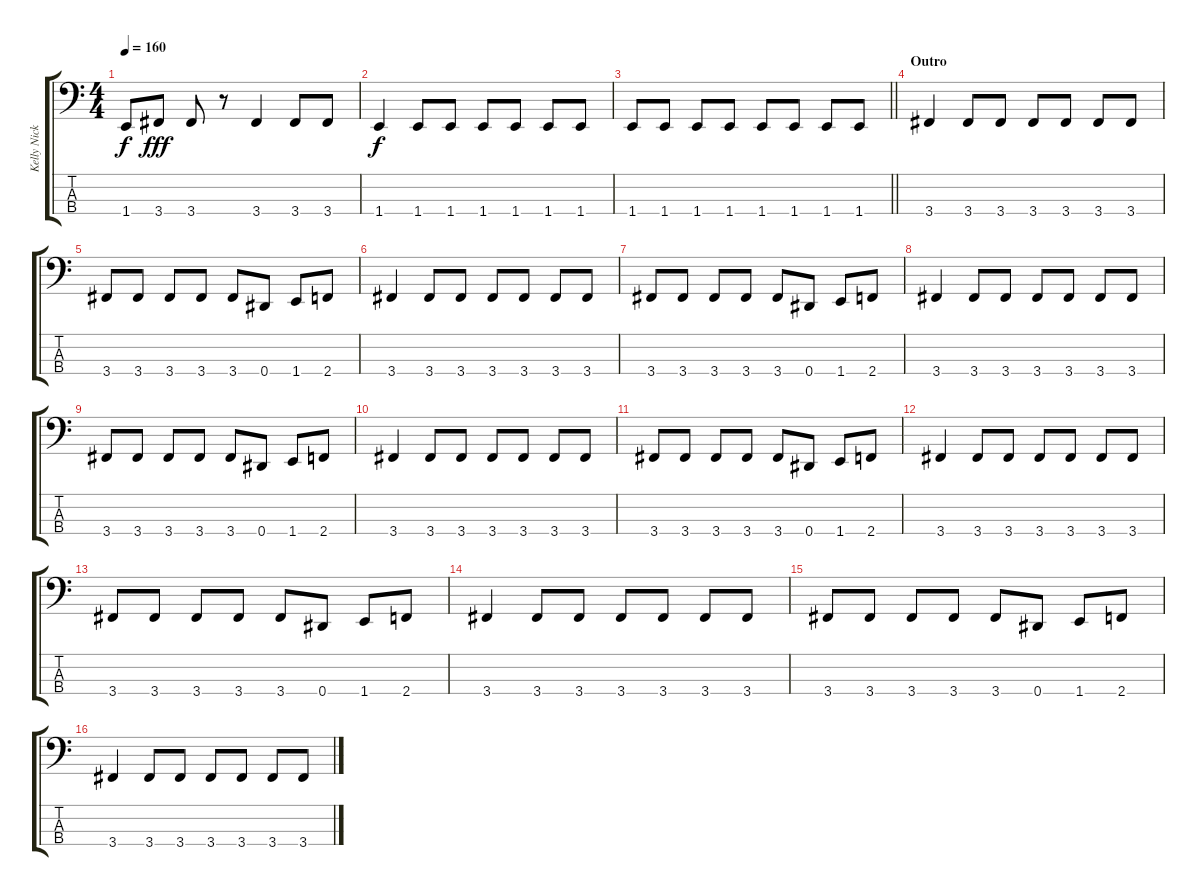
\track ("Kelly Nickels" "Kelly Nick") {instrument electricbasspick}
\staff {score tabs}
\tuning (Gb2 Db2 Ab1 Eb1) {hide}
\ts (4 4)
\tempo 160
\clef f4
\ks c
1.4{t}.8{dy f} 3.4.8{dy fff} 3.4.8 r.8 3.4.4 3.4.8 3.4.8 |
1.4.4{dy f} 1.4.8 1.4.8 1.4.8 1.4.8 1.4.8 1.4.8 |
\barLineRight lightlight
1.4.8 1.4.8 1.4.8 1.4.8 1.4.8 1.4.8 1.4.8 1.4.8 |
\section ("" "Outro")
3.4.4 3.4.8 3.4.8 3.4.8 3.4.8 3.4.8 3.4.8 |
3.4.8 3.4.8 3.4.8 3.4.8 3.4.8 0.4.8 1.4.8 2.4.8 |
3.4.4 3.4.8 3.4.8 3.4.8 3.4.8 3.4.8 3.4.8 |
3.4.8 3.4.8 3.4.8 3.4.8 3.4.8 0.4.8 1.4.8 2.4.8 |
3.4.4 3.4.8 3.4.8 3.4.8 3.4.8 3.4.8 3.4.8 |
3.4.8 3.4.8 3.4.8 3.4.8 3.4.8 0.4.8 1.4.8 2.4.8 |
3.4.4 3.4.8 3.4.8 3.4.8 3.4.8 3.4.8 3.4.8 |
3.4.8 3.4.8 3.4.8 3.4.8 3.4.8 0.4.8 1.4.8 2.4.8 |
3.4.4 3.4.8 3.4.8 3.4.8 3.4.8 3.4.8 3.4.8 |
3.4.8 3.4.8 3.4.8 3.4.8 3.4.8 0.4.8 1.4.8 2.4.8 |
3.4.4 3.4.8 3.4.8 3.4.8 3.4.8 3.4.8 3.4.8 |
3.4.8 3.4.8 3.4.8 3.4.8 3.4.8 0.4.8 1.4.8 2.4.8 |
3.4.4 3.4.8 3.4.8 3.4.8 3.4.8 3.4.8 3.4.8
